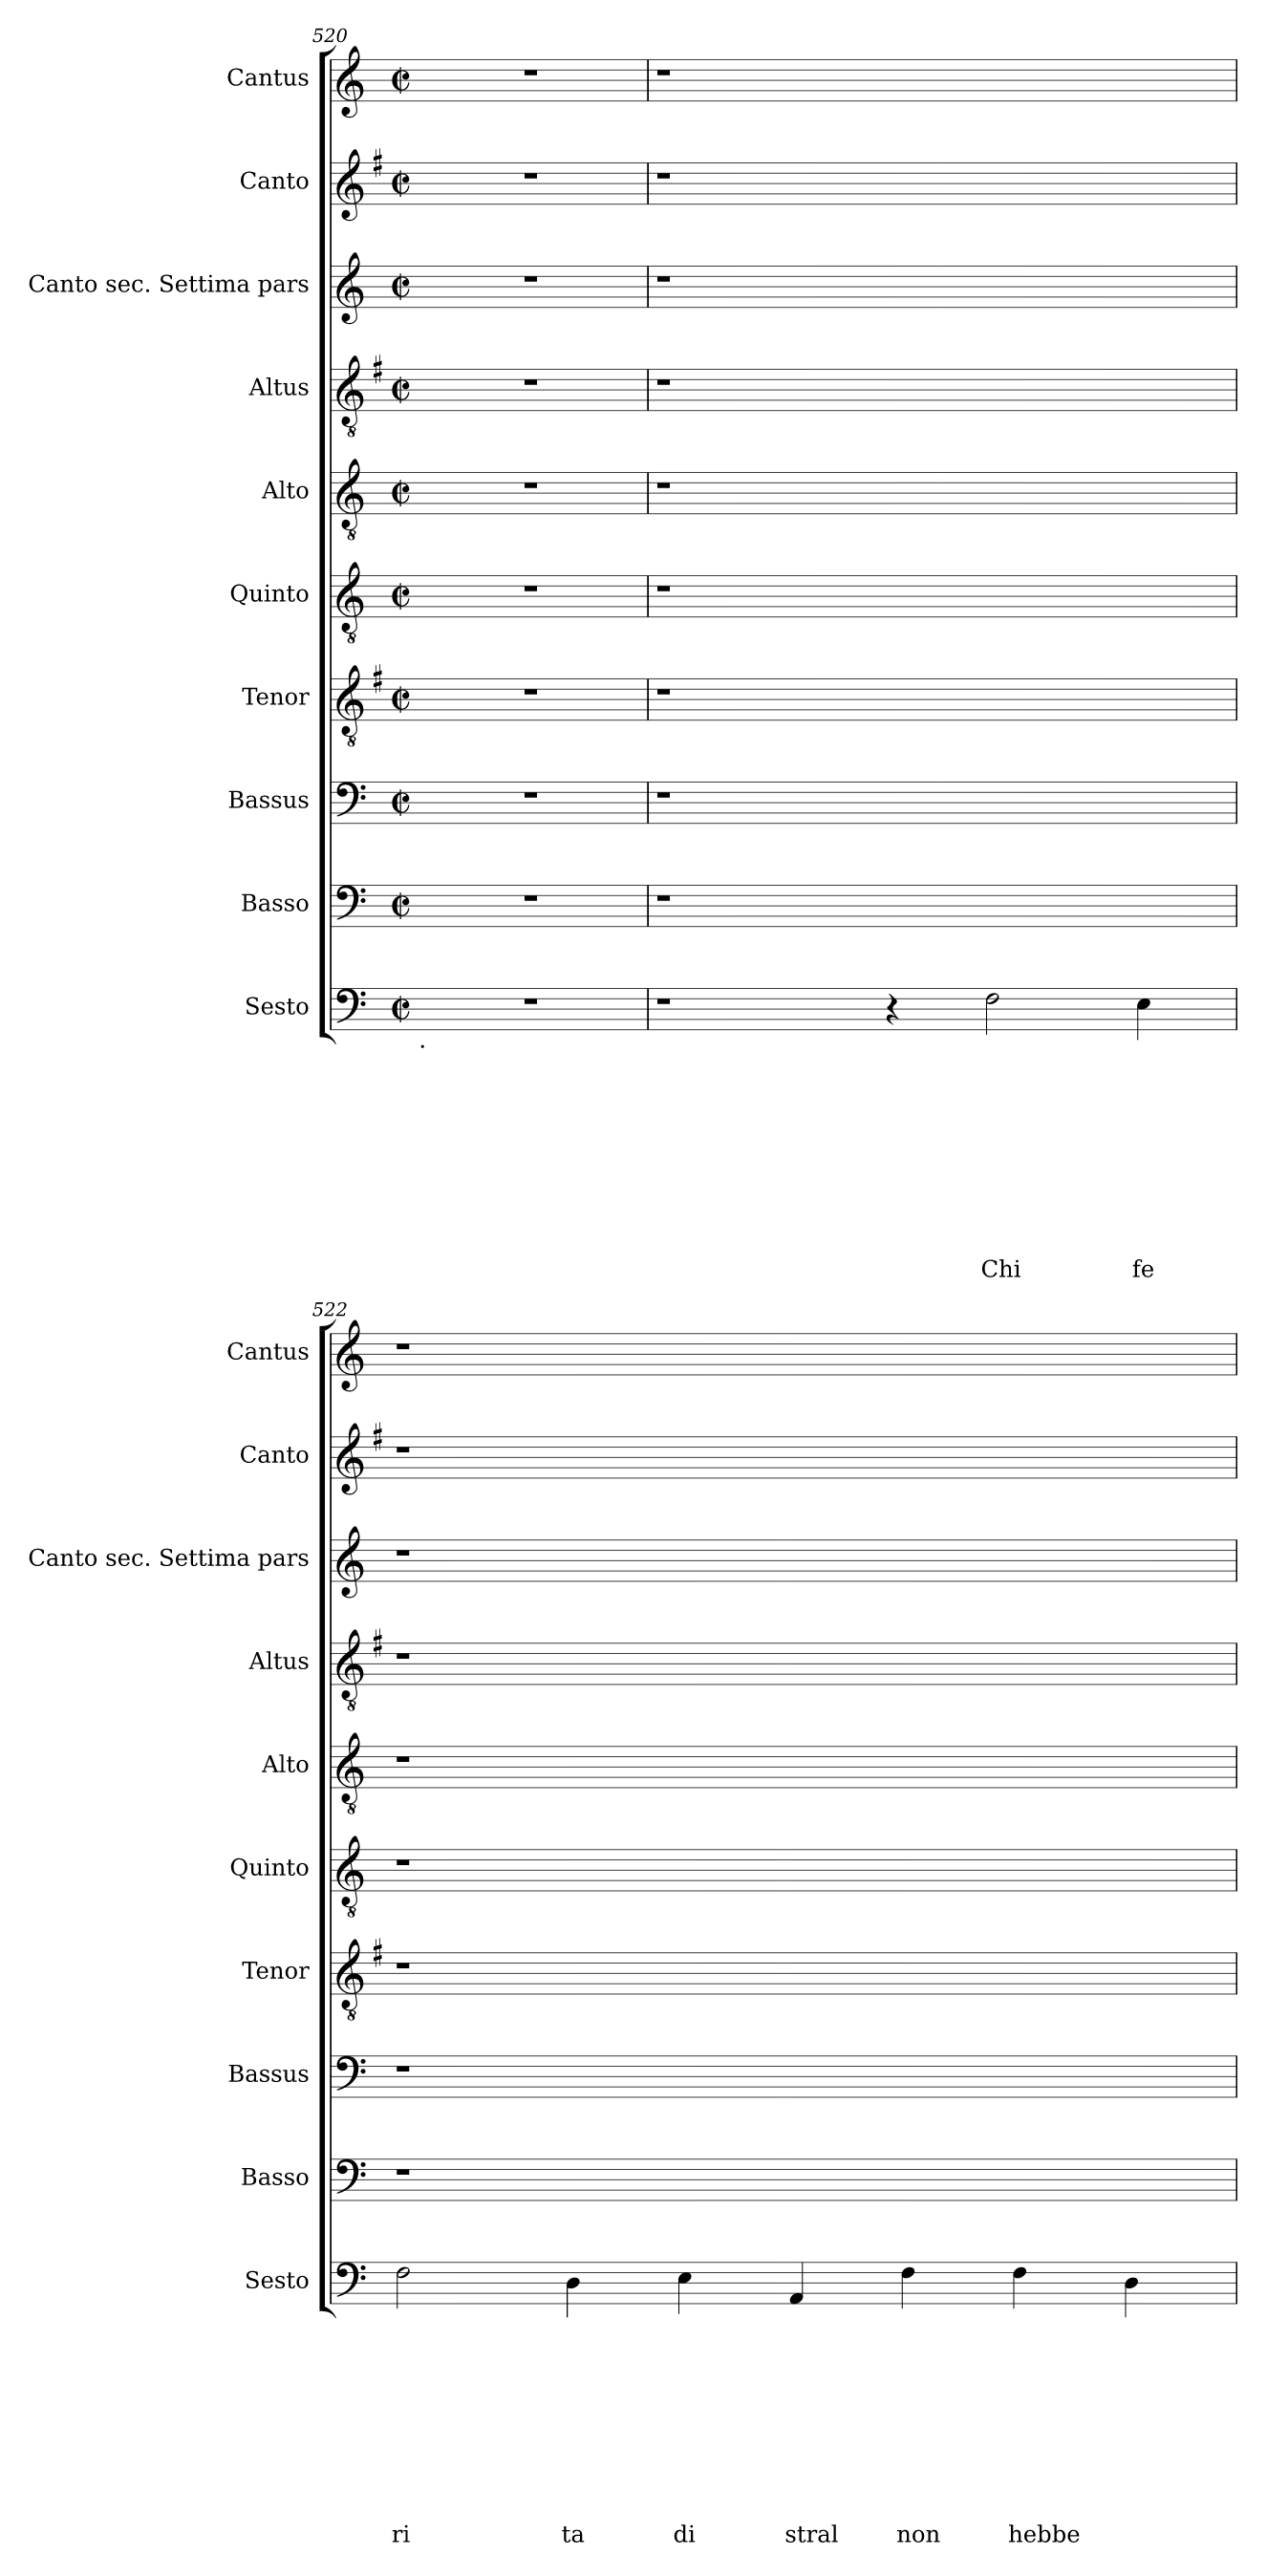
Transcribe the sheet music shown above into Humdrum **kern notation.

**kern	**text	**text	**text	**text	**text	**text	**text	**text	**text	**text	**kern	**kern	**kern	**kern	**kern	**kern	**kern	**kern	**kern
*part10	*part10	*part10	*part10	*part10	*part10	*part10	*part10	*part10	*part10	*part10	*part9	*part8	*part7	*part6	*part5	*part4	*part3	*part2	*part1
*staff10	*staff10	*staff10	*staff10	*staff10	*staff10	*staff10	*staff10	*staff10	*staff10	*staff10	*staff9	*staff8	*staff7	*staff6	*staff5	*staff4	*staff3	*staff2	*staff1
*I"Sesto	*	*	*	*	*	*	*	*	*	*	*I"Basso	*I"Bassus	*I"Tenor	*I"Quinto	*I"Alto	*I"Altus	*I"Canto sec. Settima pars	*I"Canto	*I"Cantus
*I'Sesto	*	*	*	*	*	*	*	*	*	*	*I'Basso	*I'Bassus	*I'Tenor	*I'Quinto	*I'Alto	*I'Altus	*I'Canto sec. Settima pars	*I'Canto	*I'Cantus
*clefF4	*	*	*	*	*	*	*	*	*	*	*clefF4	*clefF4	*clefGv2	*clefGv2	*clefGv2	*clefGv2	*clefG2	*clefG2	*clefG2
*k[]	*	*	*	*	*	*	*	*	*	*	*k[]	*k[]	*k[f#]	*k[]	*k[]	*k[f#]	*k[]	*k[f#]	*k[]
*C:	*	*	*	*	*	*	*	*	*	*	*C:	*C:	*G:	*C:	*C:	*G:	*C:	*G:	*C:
*M2/2	*	*	*	*	*	*	*	*	*	*	*M2/2	*M2/2	*M2/2	*M2/2	*M2/2	*M2/2	*M2/2	*M2/2	*M2/2
*met(c|)	*	*	*	*	*	*	*	*	*	*	*met(c|)	*met(c|)	*met(c|)	*met(c|)	*met(c|)	*met(c|)	*met(c|)	*met(c|)	*met(c|)
=520	=520	=520	=520	=520	=520	=520	=520	=520	=520	=520	=520	=520	=520	=520	=520	=520	=520	=520	=520
!LO:TX:b:t=.	!	!	!	!	!	!	!	!	!	!	!	!	!	!	!	!	!	!	!
1r	.	.	.	.	.	.	.	.	.	.	1r	1r	1r	1r	1r	1r	1r	1r	1r
!!LO:LB:g=z
=521	=521	=521	=521	=521	=521	=521	=521	=521	=521	=521	=521	=521	=521	=521	=521	=521	=521	=521	=521
1r	.	.	.	.	.	.	.	.	.	.	1r	1r	1r	1r	1r	1r	1r	1r	1r
4r	.	.	.	.	.	.	.	.	.	.	1ryy	1ryy	1ryy	1ryy	1ryy	1ryy	1ryy	1ryy	1ryy
!	!	!	!	!	!	!	!	!	!	!LO:LY:b	!	!	!	!	!	!	!	!	!
2F\	.	.	.	.	.	.	.	.	.	Chi	.	.	.	.	.	.	.	.	.
!	!	!	!	!	!	!	!	!	!	!LO:LY:b	!	!	!	!	!	!	!	!	!
4E\	.	.	.	.	.	.	.	.	.	fe	.	.	.	.	.	.	.	.	.
=522	=522	=522	=522	=522	=522	=522	=522	=522	=522	=522	=522	=522	=522	=522	=522	=522	=522	=522	=522
!	!	!	!	!	!	!	!	!	!	!LO:LY:b	!	!	!	!	!	!	!	!	!
2F\	.	.	.	.	.	.	.	.	.	ri	1r	1r	1r	1r	1r	1r	1r	1r	1r
!	!	!	!	!	!	!	!	!	!	!LO:LY:b	!	!	!	!	!	!	!	!	!
4D\	.	.	.	.	.	.	.	.	.	ta	.	.	.	.	.	.	.	.	.
!	!	!	!	!	!	!	!	!	!	!LO:LY:b	!	!	!	!	!	!	!	!	!
4E\	.	.	.	.	.	.	.	.	.	di	.	.	.	.	.	.	.	.	.
!	!	!	!	!	!	!	!	!	!	!LO:LY:b	!	!	!	!	!	!	!	!	!
4AA/	.	.	.	.	.	.	.	.	.	stral	1ryy	1ryy	1ryy	1ryy	1ryy	1ryy	1ryy	1ryy	1ryy
!	!	!	!	!	!	!	!	!	!	!LO:LY:b	!	!	!	!	!	!	!	!	!
4F\	.	.	.	.	.	.	.	.	.	non	.	.	.	.	.	.	.	.	.
!	!	!	!	!	!	!	!	!	!	!LO:LY:b	!	!	!	!	!	!	!	!	!
4F\	.	.	.	.	.	.	.	.	.	hebbe	.	.	.	.	.	.	.	.	.
4D\	.	.	.	.	.	.	.	.	.	.	.	.	.	.	.	.	.	.	.
=	=	=	=	=	=	=	=	=	=	=	=	=	=	=	=	=	=	=	=
*-	*-	*-	*-	*-	*-	*-	*-	*-	*-	*-	*-	*-	*-	*-	*-	*-	*-	*-	*-
